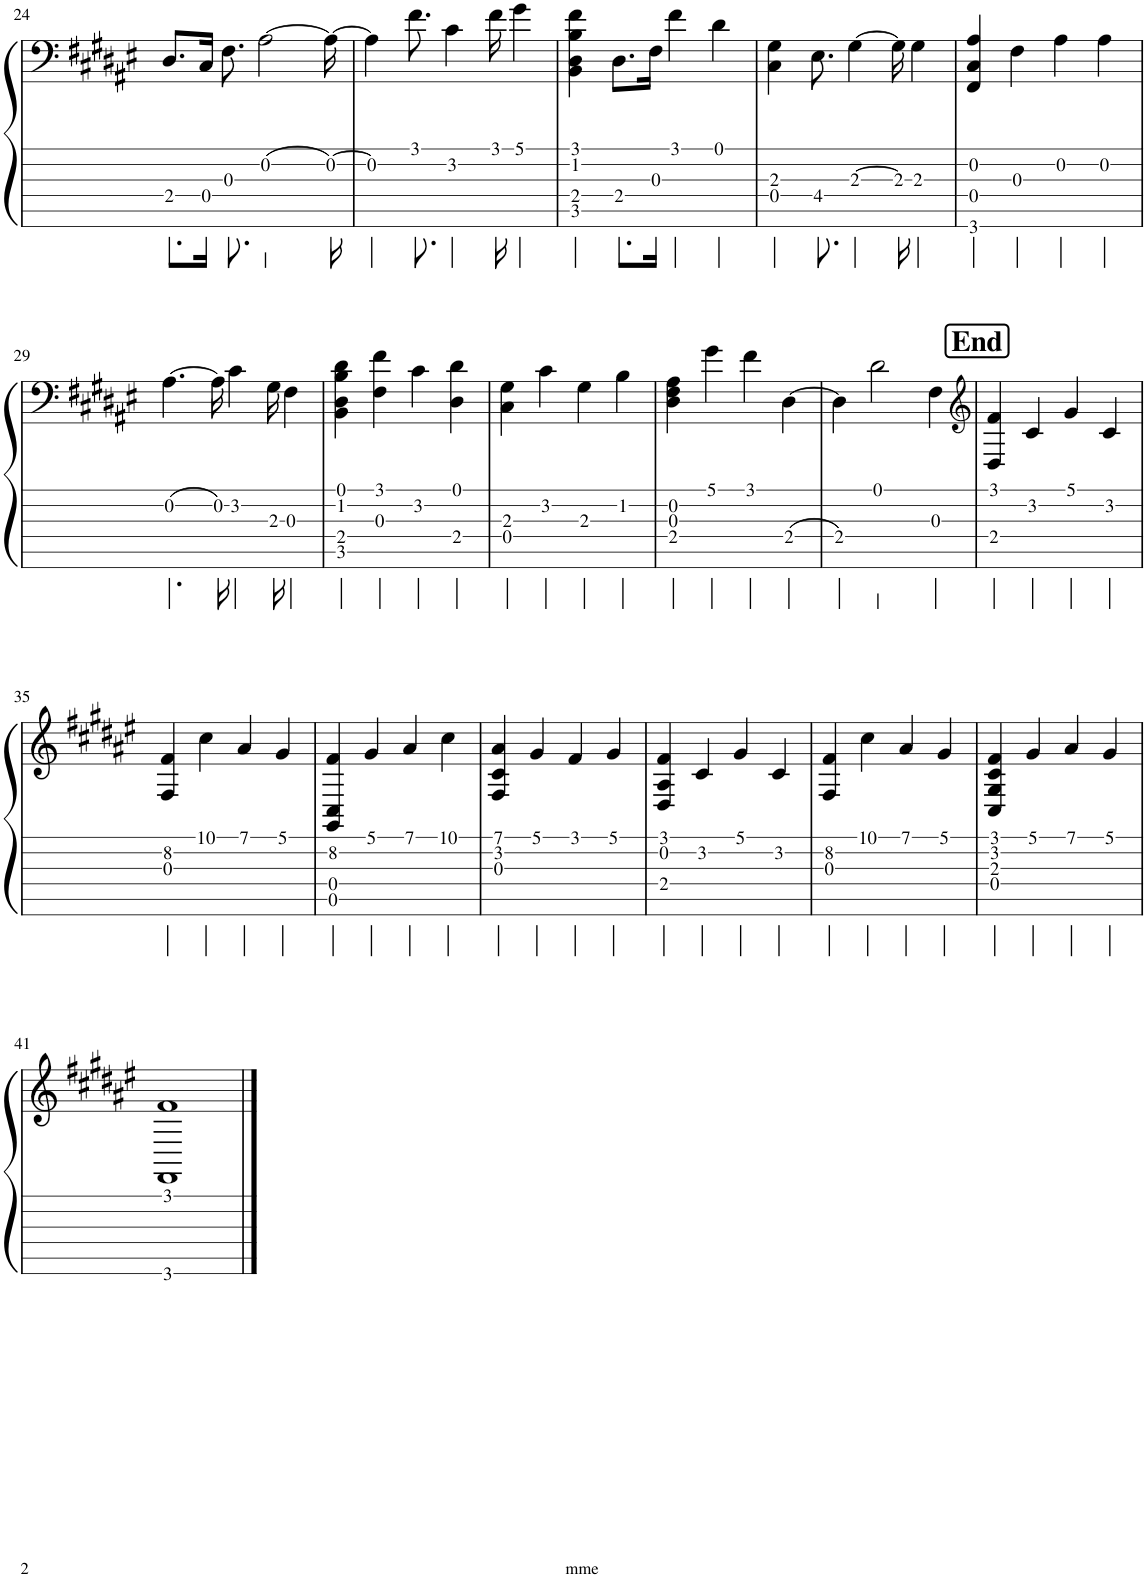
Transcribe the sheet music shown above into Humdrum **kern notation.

**kern	**kern
*part1	*part1
*staff2	*staff1
*I"原音吉他	*
!!LO:PB:g=z
*	*clefF4
*k[f#c#g#d#a#e#]	*k[f#c#g#d#a#e#]
*F#:	*F#:
*M4/4	*M4/4
=24	=24
8.D#\L	8.D#/L
16C#\Jk	16C#/Jk
8.F#\	8.F#\
[2A#\	[2A#\
16A#\_	16A#\_
=25	=25
4A#\]	4A#\]
8.f#\	8.f#\
4c#\	4c#\
16f#\	16f#\
4g#\	4g#\
=26	=26
4BB\ 4D#\ 4B\ 4f#\	4BB\ 4D#\ 4B\ 4f#\
8.D#\L	8.D#\L
16F#\Jk	16F#\Jk
4f#\	4f#\
4d#\	4d#\
=27	=27
4C#\ 4G#\	4C#\ 4G#\
8.E#\	8.E#\
[4G#\	[4G#\
16G#\]	16G#\]
4G#\	4G#\
=28	=28
4FF#\ 4C#\ 4A#\	4FF#/ 4C#/ 4A#/
4F#\	4F#\
4A#\	4A#\
4A#\	4A#\
!!LO:LB:g=z
=29	=29
[4.A#\	[4.A#\
16A#\]	16A#\]
4c#\	4c#\
16G#\	16G#\
4F#\	4F#\
=30	=30
4BB\ 4D#\ 4B\ 4d#\	4BB\ 4D#\ 4B\ 4d#\
4F#\ 4f#\	4F#\ 4f#\
4c#\	4c#\
4D#\ 4d#\	4D#\ 4d#\
=31	=31
4C#\ 4G#\	4C#\ 4G#\
4c#\	4c#\
4G#\	4G#\
4B\	4B\
=32	=32
4D#\ 4F#\ 4A#\	4D#\ 4F#\ 4A#\
4g#\	4g#\
4f#\	4f#\
[4D#\	[4D#\
=33	=33
4D#\]	4D#\]
2d#\	2d#\
4F#\	4F#\
!!LO:REH:place=s1:a:B:cj:fs=14:t=End
=34	=34
*	*clefG2
4D#\ 4f#\	4D#/ 4f#/
4c#\	4c#/
4g#\	4g#/
4c#\	4c#/
!!LO:LB:g=z
=35	=35
4F#\ 4f#\	4F#/ 4f#/
4cc#\	4cc#\
4a#\	4a#/
4g#\	4g#/
=36	=36
4GG#\ 4C#\ 4f#\	4GG#/ 4C#/ 4f#/
4g#\	4g#/
4a#\	4a#/
4cc#\	4cc#\
=37	=37
4F#\ 4c#\ 4a#\	4F#/ 4c#/ 4a#/
4g#\	4g#/
4f#\	4f#/
4g#\	4g#/
=38	=38
4D#\ 4A#\ 4f#\	4D#/ 4A#/ 4f#/
4c#\	4c#/
4g#\	4g#/
4c#\	4c#/
=39	=39
4F#\ 4f#\	4F#/ 4f#/
4cc#\	4cc#\
4a#\	4a#/
4g#\	4g#/
=40	=40
4C#\ 4G#\ 4c#\ 4f#\	4C#/ 4G#/ 4c#/ 4f#/
4g#\	4g#/
4a#\	4a#/
4g#\	4g#/
!!LO:LB:g=z
=41	=41
1FF# 1f#	1FF# 1f#
==	==
*-	*-
